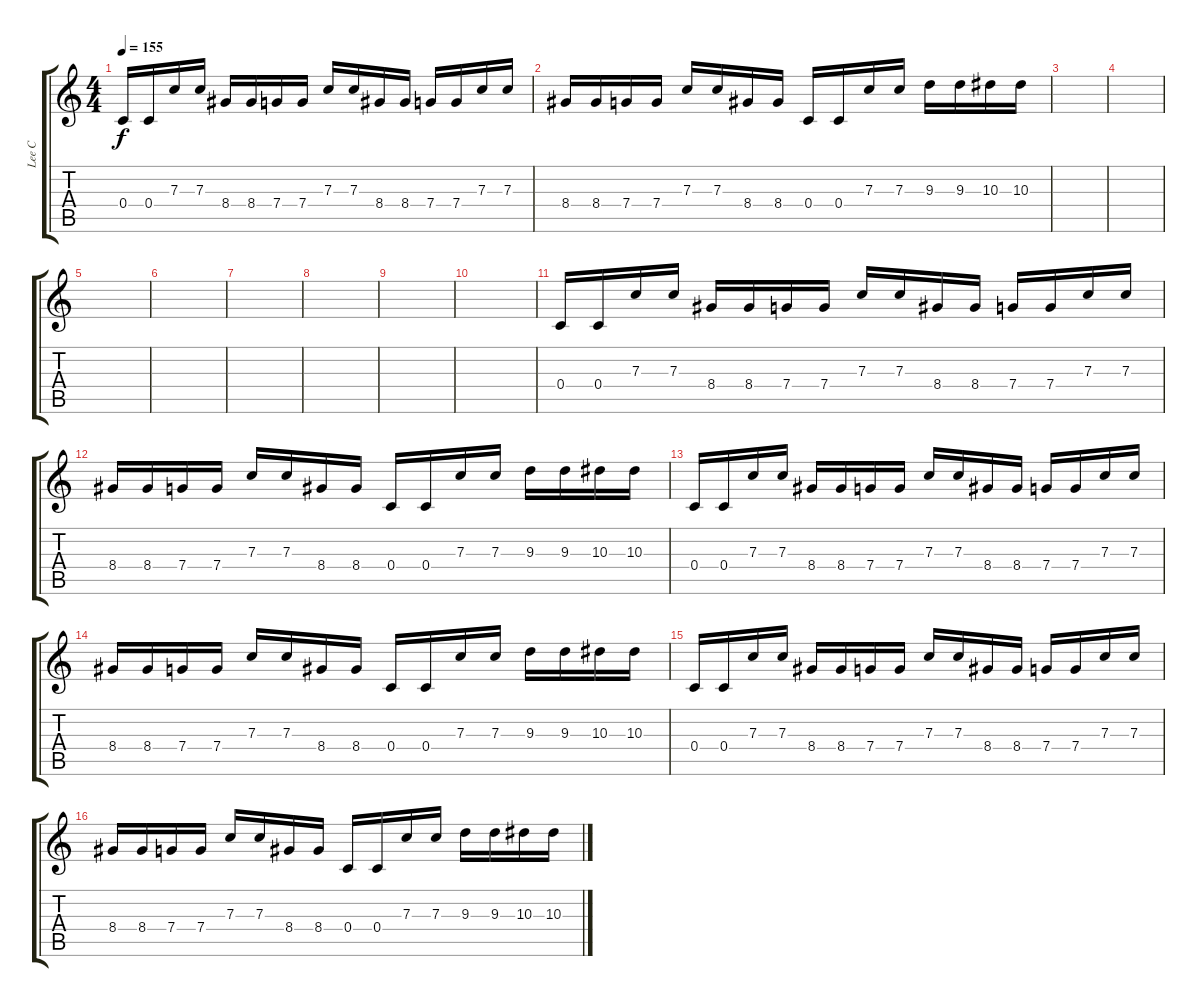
\track ("Lee C" "Lee C") {instrument distortionguitar}
\staff {score tabs}
\tuning (D4 A3 F3 C3 G2 C2) {hide}
\ts (4 4)
\tempo 155
\clef g2
\ks c
0.4.16{dy f} 0.4.16 7.3.16 7.3.16 8.4.16 8.4.16 7.4.16 7.4.16 7.3.16 7.3.16 8.4.16 8.4.16 7.4.16 7.4.16 7.3.16 7.3.16 |
8.4.16 8.4.16 7.4.16 7.4.16 7.3.16 7.3.16 8.4.16 8.4.16 0.4.16 0.4.16 7.3.16 7.3.16 9.3.16 9.3.16 10.3.16 10.3.16 |
|
|
|
|
|
|
|
|
0.4.16 0.4.16 7.3.16 7.3.16 8.4.16 8.4.16 7.4.16 7.4.16 7.3.16 7.3.16 8.4.16 8.4.16 7.4.16 7.4.16 7.3.16 7.3.16 |
8.4.16 8.4.16 7.4.16 7.4.16 7.3.16 7.3.16 8.4.16 8.4.16 0.4.16 0.4.16 7.3.16 7.3.16 9.3.16 9.3.16 10.3.16 10.3.16 |
0.4.16 0.4.16 7.3.16 7.3.16 8.4.16 8.4.16 7.4.16 7.4.16 7.3.16 7.3.16 8.4.16 8.4.16 7.4.16 7.4.16 7.3.16 7.3.16 |
8.4.16 8.4.16 7.4.16 7.4.16 7.3.16 7.3.16 8.4.16 8.4.16 0.4.16 0.4.16 7.3.16 7.3.16 9.3.16 9.3.16 10.3.16 10.3.16 |
0.4.16 0.4.16 7.3.16 7.3.16 8.4.16 8.4.16 7.4.16 7.4.16 7.3.16 7.3.16 8.4.16 8.4.16 7.4.16 7.4.16 7.3.16 7.3.16 |
8.4.16 8.4.16 7.4.16 7.4.16 7.3.16 7.3.16 8.4.16 8.4.16 0.4.16 0.4.16 7.3.16 7.3.16 9.3.16 9.3.16 10.3.16 10.3.16
